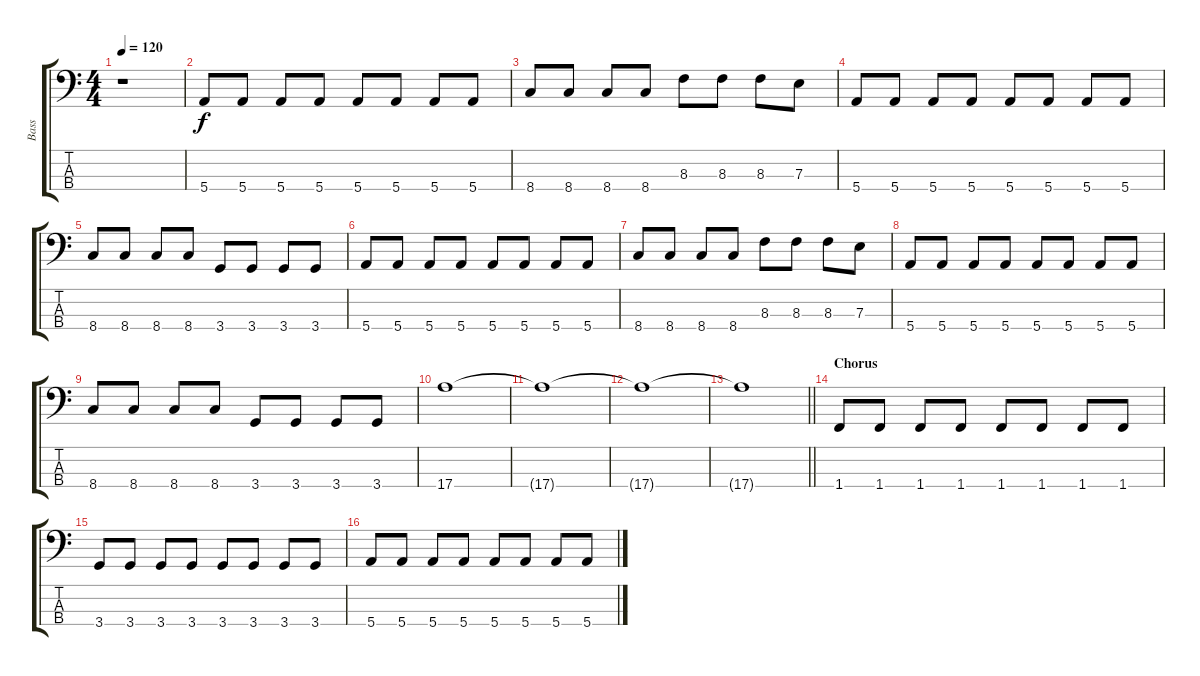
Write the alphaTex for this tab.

\track ("Bass" "Bass") {instrument electricbassfinger}
\staff {score tabs}
\tuning (G2 D2 A1 E1) {hide}
\ts (4 4)
\tempo 120
\clef f4
\ks c
r.1{dy f} |
5.4.8 5.4.8 5.4.8 5.4.8 5.4.8 5.4.8 5.4.8 5.4.8 |
8.4.8 8.4.8 8.4.8 8.4.8 8.3.8 8.3.8 8.3.8 7.3.8 |
5.4.8 5.4.8 5.4.8 5.4.8 5.4.8 5.4.8 5.4.8 5.4.8 |
8.4.8 8.4.8 8.4.8 8.4.8 3.4.8 3.4.8 3.4.8 3.4.8 |
5.4.8 5.4.8 5.4.8 5.4.8 5.4.8 5.4.8 5.4.8 5.4.8 |
8.4.8 8.4.8 8.4.8 8.4.8 8.3.8 8.3.8 8.3.8 7.3.8 |
5.4.8 5.4.8 5.4.8 5.4.8 5.4.8 5.4.8 5.4.8 5.4.8 |
8.4.8 8.4.8 8.4.8 8.4.8 3.4.8 3.4.8 3.4.8 3.4.8 |
17.4.1 |
17.4{t}.1 |
17.4{t}.1 |
\barLineRight lightlight
17.4{t}.1 |
\section ("" "Chorus")
1.4.8 1.4.8 1.4.8 1.4.8 1.4.8 1.4.8 1.4.8 1.4.8 |
3.4.8 3.4.8 3.4.8 3.4.8 3.4.8 3.4.8 3.4.8 3.4.8 |
5.4.8 5.4.8 5.4.8 5.4.8 5.4.8 5.4.8 5.4.8 5.4.8
